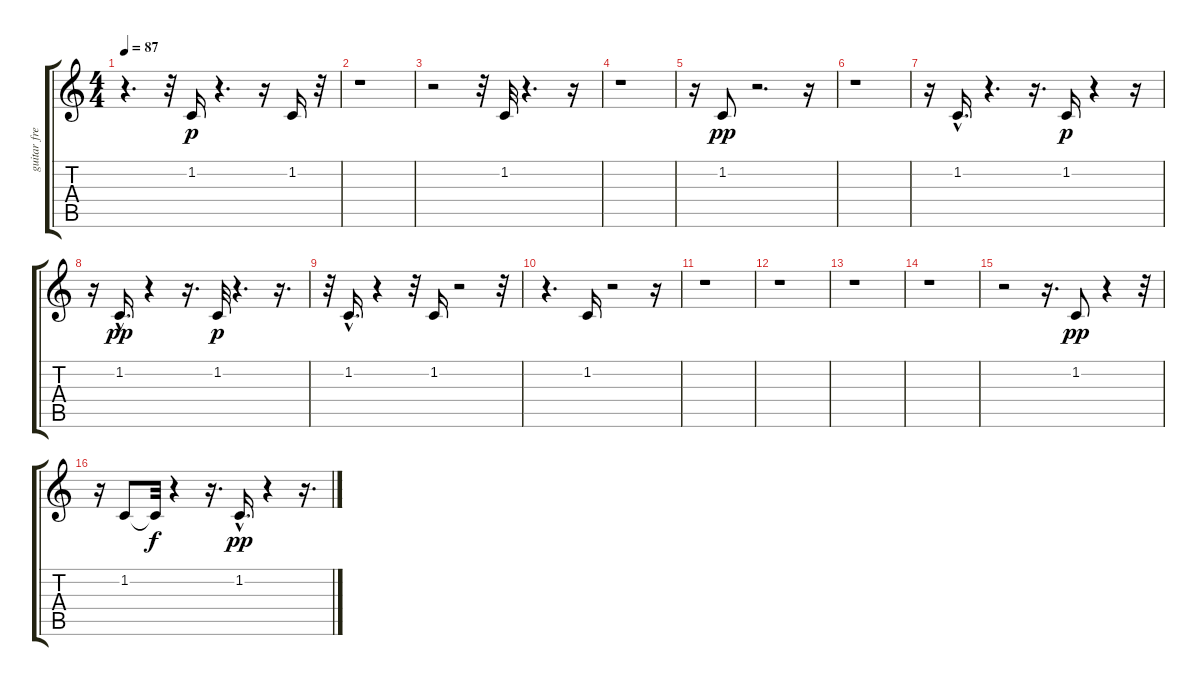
\track ("guitar fret noise" "guitar fre") {instrument guitarfretnoise}
\staff {score tabs}
\tuning (E4 B3 G3 D3 A2 E2) {hide}
\ts (4 4)
\tempo 87
\clef g2
\ks c
r.4{d dy f} r.32 1.2.16{dy p} r.4{d} r.16 1.2.16 r.32 |
r.1 |
r.2 r.32 1.2.32 r.4{d} r.16 |
r.1 |
r.16 1.2.8{dy pp} r.2{d} r.16 |
r.1 |
r.16 1.2{hac}.16{d} r.4{d} r.16{d} 1.2.16{dy p} r.4 r.16 |
r.16 1.2{hac}.16{d dy pp} r.4 r.16{d} 1.2.32{dy p} r.4{d} r.16{d} |
r.32 1.2{hac}.16{d} r.4 r.32 1.2.16 r.2 r.32 |
r.4{d} 1.2.16 r.2 r.16 |
r.1 |
r.1 |
r.1 |
r.1 |
r.2 r.16{d} 1.2.8{dy pp} r.4 r.32 |
r.16 1.2.8 1.2{t}.32{dy f} r.4 r.16{d} 1.2{hac}.16{d dy pp} r.4 r.16{d}
